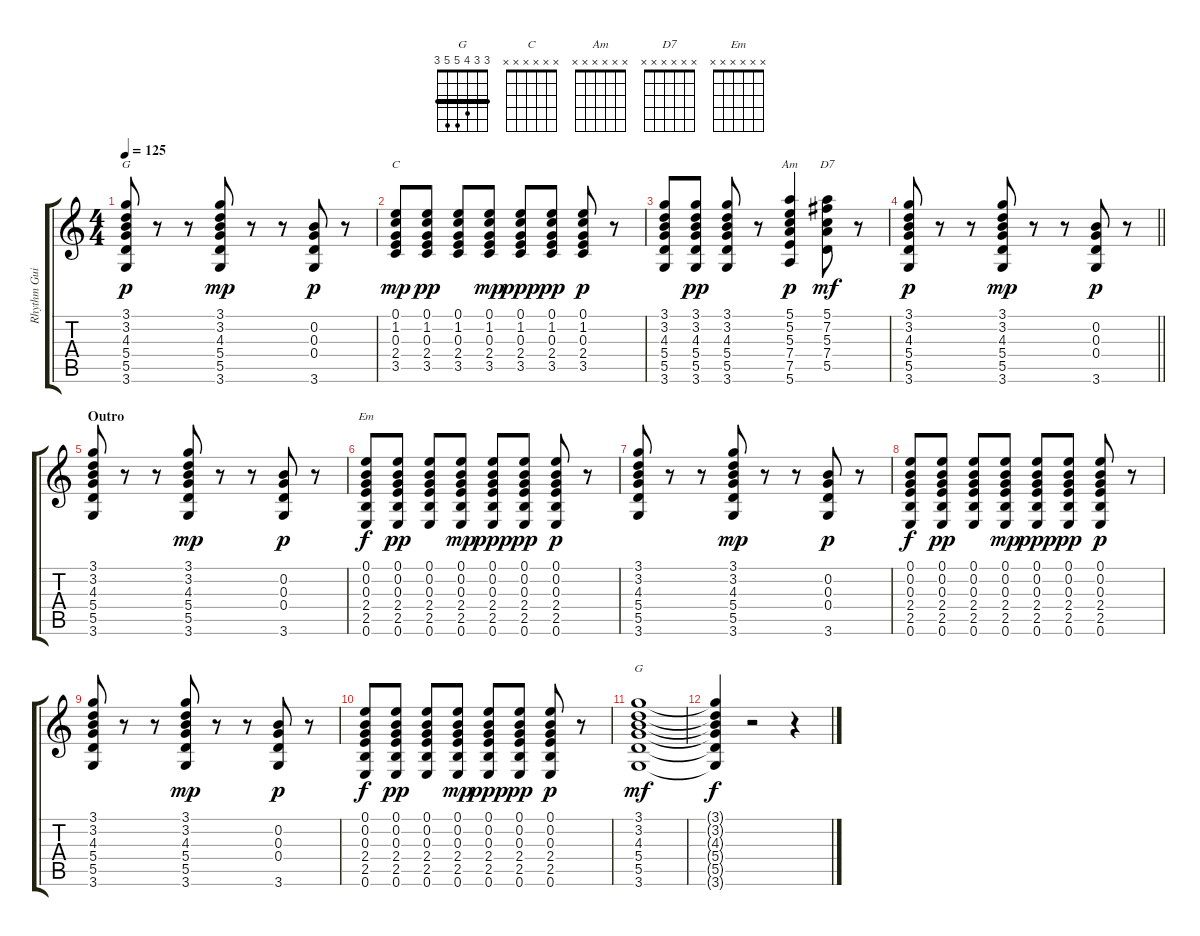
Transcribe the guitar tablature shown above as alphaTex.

\track ("Rhythm Guitar" "Rhythm Gui") {instrument electricguitarjazz}
\staff {score tabs}
\tuning (E4 B3 G3 D3 A2 E2) {hide}
\chord ("G" x x x x x x)
\chord ("C" x x x x x x)
\chord ("Am" x x x x x x)
\chord ("D7" x x x x x x)
\chord ("Em" x x x x x x)
\chord ("G" 3 3 4 5 5 3) {barre 3}
\ts (4 4)
\tempo 125
\clef g2
\ks c
(3.1 3.2 4.3 5.4 5.5 3.6).8{ch "G" dy p} r.8 r.8 (3.1 3.2 4.3 5.4 5.5 3.6).8{dy mp} r.8 r.8 (0.2 0.3 0.4 3.6).8{dy p} r.8 |
(0.1 1.2 0.3 2.4 3.5).8{ch "C" dy mp} (0.1 1.2 0.3 2.4 3.5).8{dy pp} (0.1 1.2 0.3 2.4 3.5).8 (0.1 1.2 0.3 2.4 3.5).8{dy mp} (0.1 1.2 0.3 2.4 3.5).8{dy ppp} (0.1 1.2 0.3 2.4 3.5).8{dy pp} (0.1 1.2 0.3 2.4 3.5).8{dy p} r.8 |
(3.1 3.2 4.3 5.4 5.5 3.6).8 (3.1 3.2 4.3 5.4 5.5 3.6).8{dy pp} (3.1 3.2 4.3 5.4 5.5 3.6).8 r.8 (5.1 5.2 5.3 7.4 7.5 5.6).4{ch "Am" dy p} (5.1 7.2 5.3 7.4 5.5).8{ch "D7" dy mf} r.8 |
\barLineRight lightlight
(3.1 3.2 4.3 5.4 5.5 3.6).8{dy p} r.8 r.8 (3.1 3.2 4.3 5.4 5.5 3.6).8{dy mp} r.8 r.8 (0.2 0.3 0.4 3.6).8{dy p} r.8 |
\section ("" "Outro")
(3.1 3.2 4.3 5.4 5.5 3.6).8 r.8 r.8 (3.1 3.2 4.3 5.4 5.5 3.6).8{dy mp} r.8 r.8 (0.2 0.3 0.4 3.6).8{dy p} r.8 |
(0.1 0.2 0.3 2.4 2.5 0.6).8{ch "Em" dy f} (0.1 0.2 0.3 2.4 2.5 0.6).8{dy pp} (0.1 0.2 0.3 2.4 2.5 0.6).8 (0.1 0.2 0.3 2.4 2.5 0.6).8{dy mp} (0.1 0.2 0.3 2.4 2.5 0.6).8{dy ppp} (0.1 0.2 0.3 2.4 2.5 0.6).8{dy pp} (0.1 0.2 0.3 2.4 2.5 0.6).8{dy p} r.8 |
(3.1 3.2 4.3 5.4 5.5 3.6).8 r.8 r.8 (3.1 3.2 4.3 5.4 5.5 3.6).8{dy mp} r.8 r.8 (0.2 0.3 0.4 3.6).8{dy p} r.8 |
(0.1 0.2 0.3 2.4 2.5 0.6).8{dy f} (0.1 0.2 0.3 2.4 2.5 0.6).8{dy pp} (0.1 0.2 0.3 2.4 2.5 0.6).8 (0.1 0.2 0.3 2.4 2.5 0.6).8{dy mp} (0.1 0.2 0.3 2.4 2.5 0.6).8{dy ppp} (0.1 0.2 0.3 2.4 2.5 0.6).8{dy pp} (0.1 0.2 0.3 2.4 2.5 0.6).8{dy p} r.8 |
(3.1 3.2 4.3 5.4 5.5 3.6).8 r.8 r.8 (3.1 3.2 4.3 5.4 5.5 3.6).8{dy mp} r.8 r.8 (0.2 0.3 0.4 3.6).8{dy p} r.8 |
(0.1 0.2 0.3 2.4 2.5 0.6).8{dy f} (0.1 0.2 0.3 2.4 2.5 0.6).8{dy pp} (0.1 0.2 0.3 2.4 2.5 0.6).8 (0.1 0.2 0.3 2.4 2.5 0.6).8{dy mp} (0.1 0.2 0.3 2.4 2.5 0.6).8{dy ppp} (0.1 0.2 0.3 2.4 2.5 0.6).8{dy pp} (0.1 0.2 0.3 2.4 2.5 0.6).8{dy p} r.8 |
(3.1 3.2 4.3 5.4 5.5 3.6).1{ch "G" dy mf} |
(3.1{t} 3.2{t} 4.3{t} 5.4{t} 5.5{t} 3.6{t}).4{dy f} r.2 r.4
